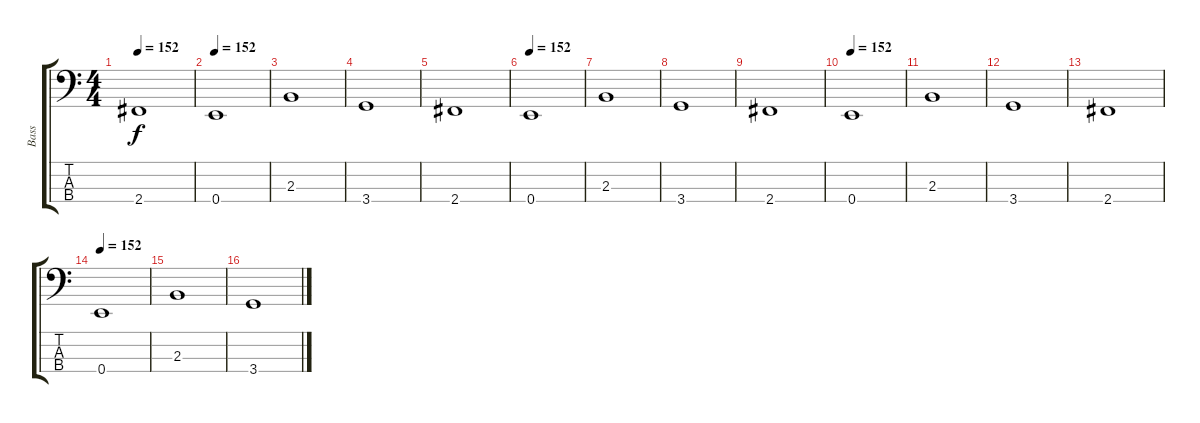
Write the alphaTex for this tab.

\track ("Bass" "Bass") {instrument electricbassfinger}
\staff {score tabs}
\tuning (G2 D2 A1 E1) {hide}
\ts (4 4)
\tempo 152
\clef f4
\ks c
2.4.1{dy f} |
\tempo 152
0.4.1 |
2.3.1 |
3.4.1 |
2.4.1 |
\tempo 152
0.4.1 |
2.3.1 |
3.4.1 |
2.4.1 |
\tempo 152
0.4.1 |
2.3.1 |
3.4.1 |
2.4.1 |
\tempo 152
0.4.1 |
2.3.1 |
3.4.1
